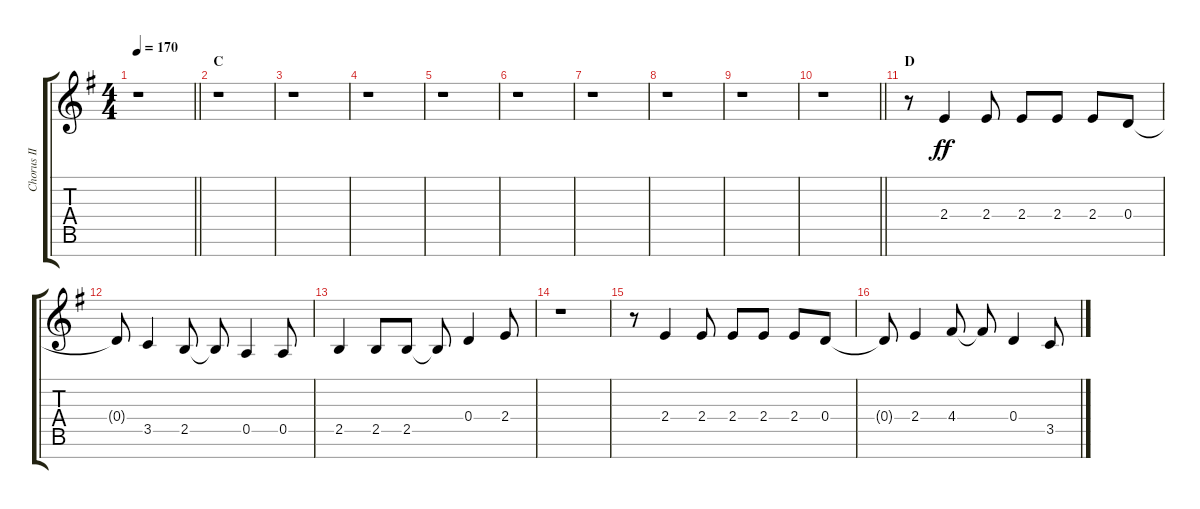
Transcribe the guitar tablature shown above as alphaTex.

\track ("Chorus II" "Chorus II") {instrument voiceoohs}
\staff {score tabs}
\tuning (E5 B4 G4 D4 A3 E3 B2) {hide}
\ts (4 4)
\tempo 170
\clef g2
\barLineRight lightlight
\ks g
r.1{dy ff} |
\section ("" "C")
r.1 |
r.1 |
r.1 |
r.1 |
r.1 |
r.1 |
r.1 |
r.1 |
\barLineRight lightlight
r.1 |
\section ("" "D")
r.8 2.4.4 2.4.8 2.4.8 2.4.8 2.4.8 0.4.8 |
0.4{t}.8 3.5.4 2.5.8 2.5{t}.8 0.5.4 0.5.8 |
2.5.4 2.5.8 2.5.8 2.5{t}.8 0.4.4 2.4.8 |
r.1 |
r.8 2.4.4 2.4.8 2.4.8 2.4.8 2.4.8 0.4.8 |
0.4{t}.8 2.4.4 4.4.8 4.4{t}.8 0.4.4 3.5.8
